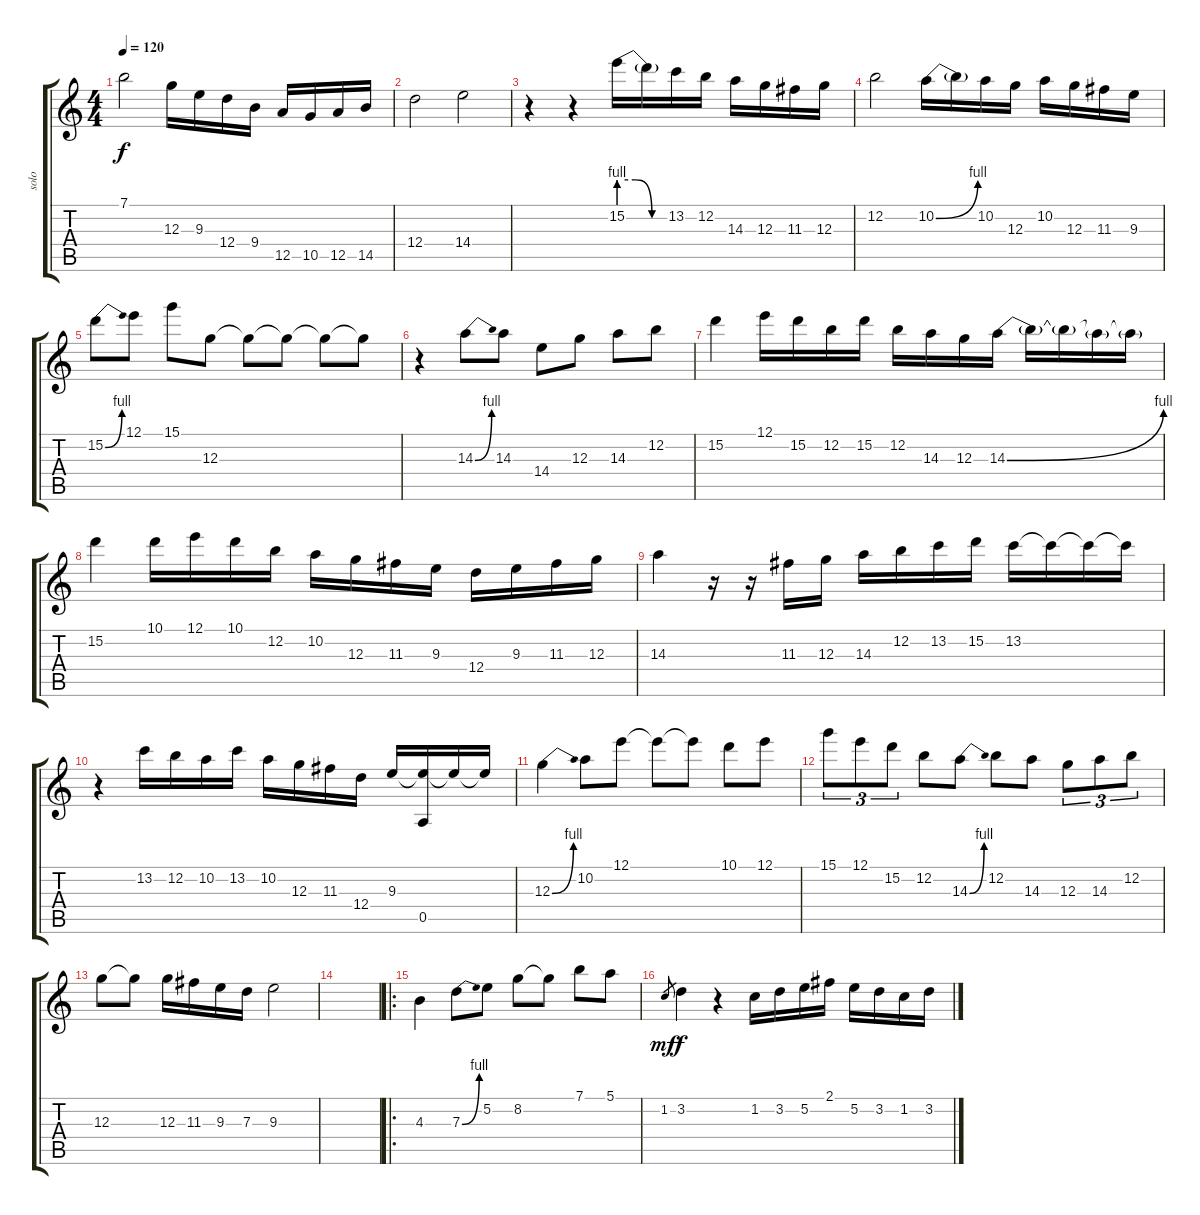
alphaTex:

\track ("solo" "solo") {instrument distortionguitar}
\staff {score tabs}
\tuning (E4 B3 G3 D3 A2 E2) {hide}
\ts (4 4)
\tempo 120
\clef g2
\ks c
7.1.2{dy f} 12.3.16 9.3.16 12.4.16 9.4.16 12.5.16 10.5.16 12.5.16 14.5.16 |
12.4.2 14.4.2 |
r.4 r.4 15.2{be (custom 0 4 20 4 40 0 60 0)}.16 15.2{t}.16 13.2.16 12.2.16 14.3.16 12.3.16 11.3.16 12.3.16 |
12.2.2 10.2{be (bend 0 0 60 4)}.16 10.2{t}.16 10.2.16 12.3.16 10.2.16 12.3.16 11.3.16 9.3.16 |
15.2{be (bend 0 0 60 4)}.8 12.1.8 15.1.8 12.3.8 12.3{t}.8 12.3{t}.8 12.3{t}.8 12.3{t}.8 |
r.4 14.3{be (bend 0 0 60 4)}.8 14.3.8 14.4.8 12.3.8 14.3.8 12.2.8 |
15.2.4 12.1.16 15.2.16 12.2.16 15.2.16 12.2.16 14.3.16 12.3.16 14.3{be (bend 0 0 60 4)}.16 14.3{t}.16 14.3{t}.16 14.3{t}.16 14.3{t}.16 |
15.2.4 10.1.16 12.1.16 10.1.16 12.2.16 10.2.16 12.3.16 11.3.16 9.3.16 12.4.16 9.3.16 11.3.16 12.3.16 |
14.3.4 r.16 r.16 11.3.16 12.3.16 14.3.16 12.2.16 13.2.16 15.2.16 13.2.16 13.2{t}.16 13.2{t}.16 13.2{t}.16 |
r.4 13.2.16 12.2.16 10.2.16 13.2.16 10.2.16 12.3.16 11.3.16 12.4.16 9.3.16 (9.3{t} 0.5).16 9.3{t}.16 9.3{t}.16 |
12.3{be (bend 0 0 60 4)}.4 10.2.8 12.1.8 12.1{t}.8 12.1{t}.8 10.1.8 12.1.8 |
15.1.8{tu (3 2)} 12.1.8{tu (3 2)} 15.2.8{tu (3 2)} 12.2.8 14.3{be (bend 0 0 60 4)}.8 12.2.8 14.3.8 12.3.8{tu (3 2)} 14.3.8{tu (3 2)} 12.2.8{tu (3 2)} |
12.3.8 12.3{t}.8 12.3.16 11.3.16 9.3.16 7.3.16 9.3.2 |
|
\ro
4.3.4 7.3{be (bend 0 0 60 4)}.8 5.2.8 8.2.8 8.2{t}.8 7.1.8 5.1.8 |
1.2.8{gr dy mf} 3.2.4{dy f} r.4 1.2.16 3.2.16 5.2.16 2.1.16 5.2.16 3.2.16 1.2.16 3.2.16
